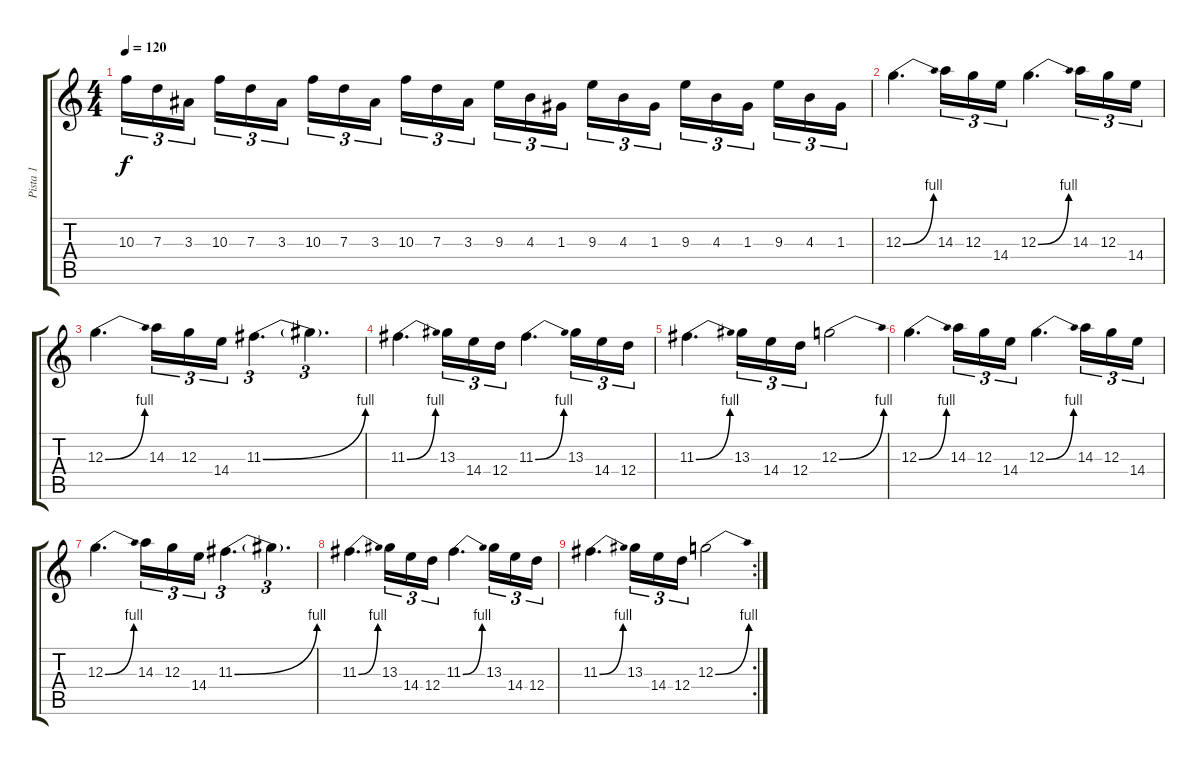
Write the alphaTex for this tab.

\track ("Pista 1" "Pista 1") {instrument distortionguitar}
\staff {score tabs}
\tuning (E4 B3 G3 D3 A2 E2) {hide}
\ts (4 4)
\tempo 120
\clef g2
\ks c
10.3.16{tu (3 2) dy f} 7.3.16{tu (3 2)} 3.3.16{tu (3 2) beam splitsecondary} 10.3.16{tu (3 2)} 7.3.16{tu (3 2)} 3.3.16{tu (3 2)} 10.3.16{tu (3 2)} 7.3.16{tu (3 2)} 3.3.16{tu (3 2) beam splitsecondary} 10.3.16{tu (3 2)} 7.3.16{tu (3 2)} 3.3.16{tu (3 2)} 9.3.16{tu (3 2)} 4.3.16{tu (3 2)} 1.3.16{tu (3 2) beam splitsecondary} 9.3.16{tu (3 2)} 4.3.16{tu (3 2)} 1.3.16{tu (3 2)} 9.3.16{tu (3 2)} 4.3.16{tu (3 2)} 1.3.16{tu (3 2) beam splitsecondary} 9.3.16{tu (3 2)} 4.3.16{tu (3 2)} 1.3.16{tu (3 2)} |
12.3{be (bend 0 0 60 4)}.4{d} 14.3.16{tu (3 2)} 12.3.16{tu (3 2)} 14.4.16{tu (3 2)} 12.3{be (bend 0 0 60 4)}.4{d} 14.3.16{tu (3 2)} 12.3.16{tu (3 2)} 14.4.16{tu (3 2)} |
12.3{be (bend 0 0 60 4)}.4{d} 14.3.16{tu (3 2)} 12.3.16{tu (3 2)} 14.4.16{tu (3 2)} 11.3{be (bend 0 0 60 4)}.4{d tu (3 2)} 11.3{t}.4{d tu (3 2)} |
11.3{be (bend 0 0 60 4)}.4{d} 13.3.16{tu (3 2)} 14.4.16{tu (3 2)} 12.4.16{tu (3 2)} 11.3{be (bend 0 0 60 4)}.4{d} 13.3.16{tu (3 2)} 14.4.16{tu (3 2)} 12.4.16{tu (3 2)} |
11.3{be (bend 0 0 60 4)}.4{d} 13.3.16{tu (3 2)} 14.4.16{tu (3 2)} 12.4.16{tu (3 2)} 12.3{be (bend 0 0 60 4)}.2 |
12.3{be (bend 0 0 60 4)}.4{d} 14.3.16{tu (3 2)} 12.3.16{tu (3 2)} 14.4.16{tu (3 2)} 12.3{be (bend 0 0 60 4)}.4{d} 14.3.16{tu (3 2)} 12.3.16{tu (3 2)} 14.4.16{tu (3 2)} |
12.3{be (bend 0 0 60 4)}.4{d} 14.3.16{tu (3 2)} 12.3.16{tu (3 2)} 14.4.16{tu (3 2)} 11.3{be (bend 0 0 60 4)}.4{d tu (3 2)} 11.3{t}.4{d tu (3 2)} |
11.3{be (bend 0 0 60 4)}.4{d} 13.3.16{tu (3 2)} 14.4.16{tu (3 2)} 12.4.16{tu (3 2)} 11.3{be (bend 0 0 60 4)}.4{d} 13.3.16{tu (3 2)} 14.4.16{tu (3 2)} 12.4.16{tu (3 2)} |
\rc 2
11.3{be (bend 0 0 60 4)}.4{d} 13.3.16{tu (3 2)} 14.4.16{tu (3 2)} 12.4.16{tu (3 2)} 12.3{be (bend 0 0 60 4)}.2
